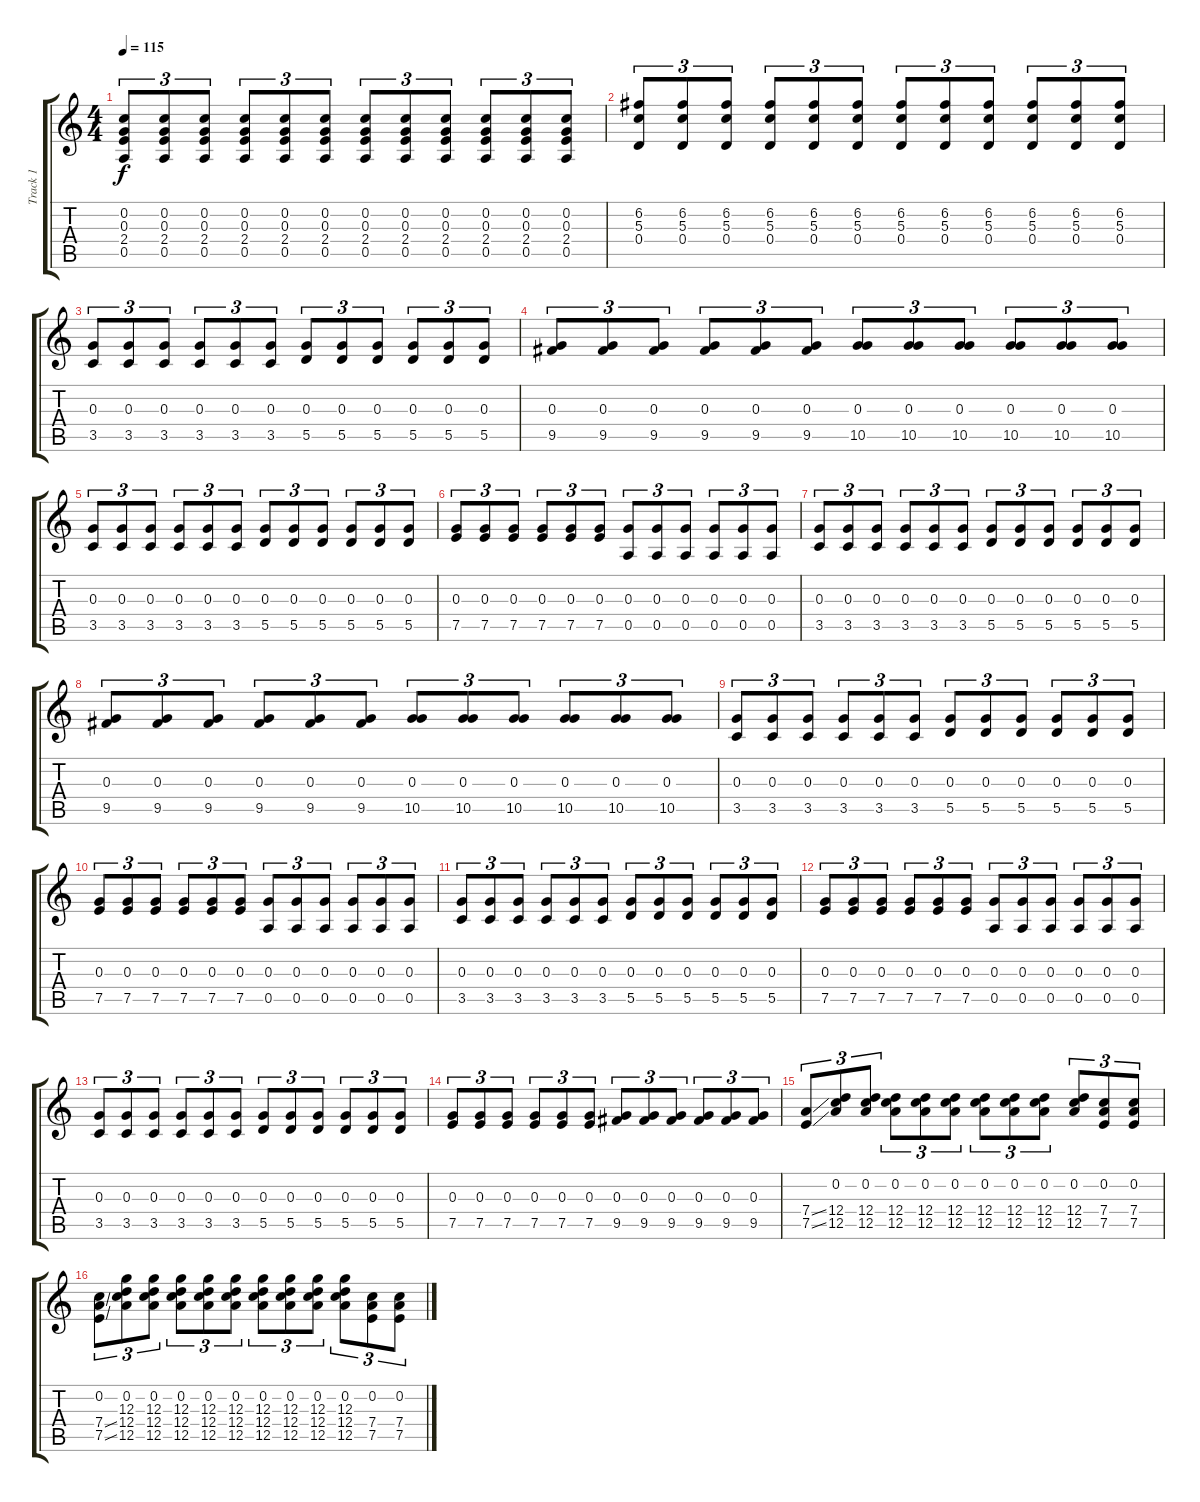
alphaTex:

\track ("Track 1" "Track 1") {instrument acousticguitarsteel}
\staff {score tabs}
\tuning (E4 C4 G3 D3 A2 E2) {hide}
\ts (4 4)
\tempo 115
\clef g2
\ks c
(0.2 0.3 2.4 0.5).8{tu (3 2) dy f} (0.2 0.3 2.4 0.5).8{tu (3 2)} (0.2 0.3 2.4 0.5).8{tu (3 2)} (0.2 0.3 2.4 0.5).8{tu (3 2)} (0.2 0.3 2.4 0.5).8{tu (3 2)} (0.2 0.3 2.4 0.5).8{tu (3 2)} (0.2 0.3 2.4 0.5).8{tu (3 2)} (0.2 0.3 2.4 0.5).8{tu (3 2)} (0.2 0.3 2.4 0.5).8{tu (3 2)} (0.2 0.3 2.4 0.5).8{tu (3 2)} (0.2 0.3 2.4 0.5).8{tu (3 2)} (0.2 0.3 2.4 0.5).8{tu (3 2)} |
(6.2 5.3 0.4).8{tu (3 2)} (6.2 5.3 0.4).8{tu (3 2)} (6.2 5.3 0.4).8{tu (3 2)} (6.2 5.3 0.4).8{tu (3 2)} (6.2 5.3 0.4).8{tu (3 2)} (6.2 5.3 0.4).8{tu (3 2)} (6.2 5.3 0.4).8{tu (3 2)} (6.2 5.3 0.4).8{tu (3 2)} (6.2 5.3 0.4).8{tu (3 2)} (6.2 5.3 0.4).8{tu (3 2)} (6.2 5.3 0.4).8{tu (3 2)} (6.2 5.3 0.4).8{tu (3 2)} |
(0.3 3.5).8{tu (3 2)} (0.3 3.5).8{tu (3 2)} (0.3 3.5).8{tu (3 2)} (0.3 3.5).8{tu (3 2)} (0.3 3.5).8{tu (3 2)} (0.3 3.5).8{tu (3 2)} (0.3 5.5).8{tu (3 2)} (0.3 5.5).8{tu (3 2)} (0.3 5.5).8{tu (3 2)} (0.3 5.5).8{tu (3 2)} (0.3 5.5).8{tu (3 2)} (0.3 5.5).8{tu (3 2)} |
(0.3 9.5).8{tu (3 2)} (0.3 9.5).8{tu (3 2)} (0.3 9.5).8{tu (3 2)} (0.3 9.5).8{tu (3 2)} (0.3 9.5).8{tu (3 2)} (0.3 9.5).8{tu (3 2)} (0.3 10.5).8{tu (3 2)} (0.3 10.5).8{tu (3 2)} (0.3 10.5).8{tu (3 2)} (0.3 10.5).8{tu (3 2)} (0.3 10.5).8{tu (3 2)} (0.3 10.5).8{tu (3 2)} |
(0.3 3.5).8{tu (3 2)} (0.3 3.5).8{tu (3 2)} (0.3 3.5).8{tu (3 2)} (0.3 3.5).8{tu (3 2)} (0.3 3.5).8{tu (3 2)} (0.3 3.5).8{tu (3 2)} (0.3 5.5).8{tu (3 2)} (0.3 5.5).8{tu (3 2)} (0.3 5.5).8{tu (3 2)} (0.3 5.5).8{tu (3 2)} (0.3 5.5).8{tu (3 2)} (0.3 5.5).8{tu (3 2)} |
(0.3 7.5).8{tu (3 2)} (0.3 7.5).8{tu (3 2)} (0.3 7.5).8{tu (3 2)} (0.3 7.5).8{tu (3 2)} (0.3 7.5).8{tu (3 2)} (0.3 7.5).8{tu (3 2)} (0.3 0.5).8{tu (3 2)} (0.3 0.5).8{tu (3 2)} (0.3 0.5).8{tu (3 2)} (0.3 0.5).8{tu (3 2)} (0.3 0.5).8{tu (3 2)} (0.3 0.5).8{tu (3 2)} |
(0.3 3.5).8{tu (3 2)} (0.3 3.5).8{tu (3 2)} (0.3 3.5).8{tu (3 2)} (0.3 3.5).8{tu (3 2)} (0.3 3.5).8{tu (3 2)} (0.3 3.5).8{tu (3 2)} (0.3 5.5).8{tu (3 2)} (0.3 5.5).8{tu (3 2)} (0.3 5.5).8{tu (3 2)} (0.3 5.5).8{tu (3 2)} (0.3 5.5).8{tu (3 2)} (0.3 5.5).8{tu (3 2)} |
(0.3 9.5).8{tu (3 2)} (0.3 9.5).8{tu (3 2)} (0.3 9.5).8{tu (3 2)} (0.3 9.5).8{tu (3 2)} (0.3 9.5).8{tu (3 2)} (0.3 9.5).8{tu (3 2)} (0.3 10.5).8{tu (3 2)} (0.3 10.5).8{tu (3 2)} (0.3 10.5).8{tu (3 2)} (0.3 10.5).8{tu (3 2)} (0.3 10.5).8{tu (3 2)} (0.3 10.5).8{tu (3 2)} |
(0.3 3.5).8{tu (3 2)} (0.3 3.5).8{tu (3 2)} (0.3 3.5).8{tu (3 2)} (0.3 3.5).8{tu (3 2)} (0.3 3.5).8{tu (3 2)} (0.3 3.5).8{tu (3 2)} (0.3 5.5).8{tu (3 2)} (0.3 5.5).8{tu (3 2)} (0.3 5.5).8{tu (3 2)} (0.3 5.5).8{tu (3 2)} (0.3 5.5).8{tu (3 2)} (0.3 5.5).8{tu (3 2)} |
(0.3 7.5).8{tu (3 2)} (0.3 7.5).8{tu (3 2)} (0.3 7.5).8{tu (3 2)} (0.3 7.5).8{tu (3 2)} (0.3 7.5).8{tu (3 2)} (0.3 7.5).8{tu (3 2)} (0.3 0.5).8{tu (3 2)} (0.3 0.5).8{tu (3 2)} (0.3 0.5).8{tu (3 2)} (0.3 0.5).8{tu (3 2)} (0.3 0.5).8{tu (3 2)} (0.3 0.5).8{tu (3 2)} |
(0.3 3.5).8{tu (3 2)} (0.3 3.5).8{tu (3 2)} (0.3 3.5).8{tu (3 2)} (0.3 3.5).8{tu (3 2)} (0.3 3.5).8{tu (3 2)} (0.3 3.5).8{tu (3 2)} (0.3 5.5).8{tu (3 2)} (0.3 5.5).8{tu (3 2)} (0.3 5.5).8{tu (3 2)} (0.3 5.5).8{tu (3 2)} (0.3 5.5).8{tu (3 2)} (0.3 5.5).8{tu (3 2)} |
(0.3 7.5).8{tu (3 2)} (0.3 7.5).8{tu (3 2)} (0.3 7.5).8{tu (3 2)} (0.3 7.5).8{tu (3 2)} (0.3 7.5).8{tu (3 2)} (0.3 7.5).8{tu (3 2)} (0.3 0.5).8{tu (3 2)} (0.3 0.5).8{tu (3 2)} (0.3 0.5).8{tu (3 2)} (0.3 0.5).8{tu (3 2)} (0.3 0.5).8{tu (3 2)} (0.3 0.5).8{tu (3 2)} |
(0.3 3.5).8{tu (3 2)} (0.3 3.5).8{tu (3 2)} (0.3 3.5).8{tu (3 2)} (0.3 3.5).8{tu (3 2)} (0.3 3.5).8{tu (3 2)} (0.3 3.5).8{tu (3 2)} (0.3 5.5).8{tu (3 2)} (0.3 5.5).8{tu (3 2)} (0.3 5.5).8{tu (3 2)} (0.3 5.5).8{tu (3 2)} (0.3 5.5).8{tu (3 2)} (0.3 5.5).8{tu (3 2)} |
(0.3 7.5).8{tu (3 2)} (0.3 7.5).8{tu (3 2)} (0.3 7.5).8{tu (3 2)} (0.3 7.5).8{tu (3 2)} (0.3 7.5).8{tu (3 2)} (0.3 7.5).8{tu (3 2)} (0.3 9.5).8{tu (3 2)} (0.3 9.5).8{tu (3 2)} (0.3 9.5).8{tu (3 2)} (0.3 9.5).8{tu (3 2)} (0.3 9.5).8{tu (3 2)} (0.3 9.5).8{tu (3 2)} |
(7.4{ss} 7.5{ss}).8{tu (3 2)} (0.2 12.4 12.5).8{tu (3 2)} (0.2 12.4 12.5).8{tu (3 2)} (0.2 12.4 12.5).8{tu (3 2)} (0.2 12.4 12.5).8{tu (3 2)} (0.2 12.4 12.5).8{tu (3 2)} (0.2 12.4 12.5).8{tu (3 2)} (0.2 12.4 12.5).8{tu (3 2)} (0.2 12.4 12.5).8{tu (3 2)} (0.2 12.4 12.5).8{tu (3 2)} (0.2 7.4 7.5).8{tu (3 2)} (0.2 7.4 7.5).8{tu (3 2)} |
(0.2 7.4{ss} 7.5{ss}).8{tu (3 2)} (0.2 12.3 12.4 12.5).8{tu (3 2)} (0.2 12.3 12.4 12.5).8{tu (3 2)} (0.2 12.3 12.4 12.5).8{tu (3 2)} (0.2 12.3 12.4 12.5).8{tu (3 2)} (0.2 12.3 12.4 12.5).8{tu (3 2)} (0.2 12.3 12.4 12.5).8{tu (3 2)} (0.2 12.3 12.4 12.5).8{tu (3 2)} (0.2 12.3 12.4 12.5).8{tu (3 2)} (0.2 12.3 12.4 12.5).8{tu (3 2)} (0.2 7.4 7.5).8{tu (3 2)} (0.2 7.4 7.5).8{tu (3 2)}
